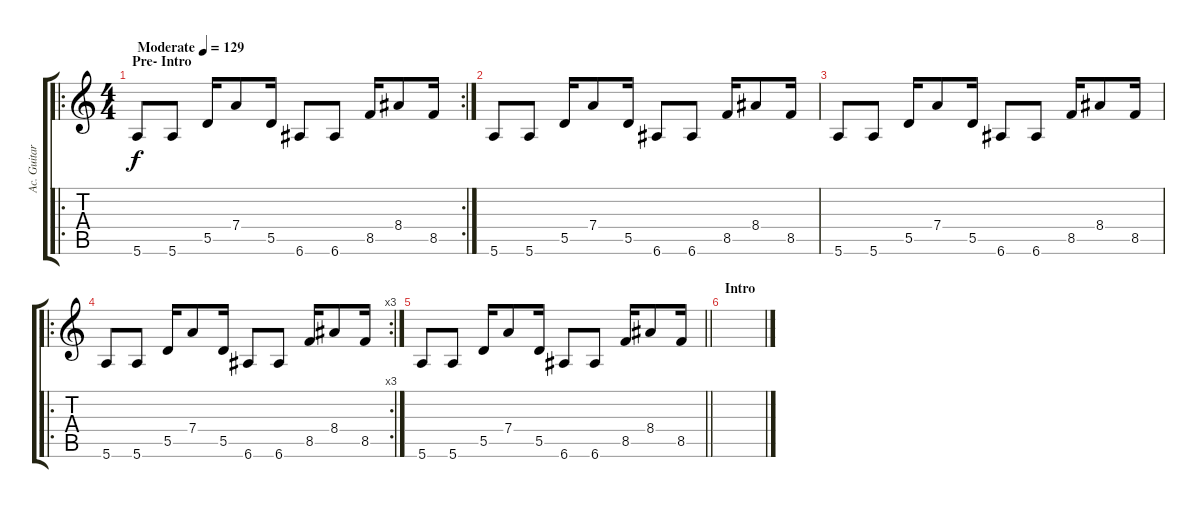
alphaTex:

\track ("Ac. Guitar" "Ac. Guitar") {instrument acousticguitarsteel}
\staff {score tabs}
\tuning (E4 B3 G3 D3 A2 E2) {hide}
\ro
\rc 2
\ts (4 4)
\section ("" "Pre- Intro")
\tempo (129 "Moderate")
\clef g2
\ks c
5.6.8{dy f instrument acousticguitarsteel} 5.6.8 5.5.16 7.4.8 5.5.16 6.6.8 6.6.8 8.5.16 8.4.8 8.5.16 |
5.6.8 5.6.8 5.5.16 7.4.8 5.5.16 6.6.8 6.6.8 8.5.16 8.4.8 8.5.16 |
5.6.8 5.6.8 5.5.16 7.4.8 5.5.16 6.6.8 6.6.8 8.5.16 8.4.8 8.5.16 |
\ro
\rc 3
5.6.8 5.6.8 5.5.16 7.4.8 5.5.16 6.6.8 6.6.8 8.5.16 8.4.8 8.5.16 |
\barLineRight lightlight
5.6.8 5.6.8 5.5.16 7.4.8 5.5.16 6.6.8 6.6.8 8.5.16 8.4.8 8.5.16 |
\section ("" "Intro")
